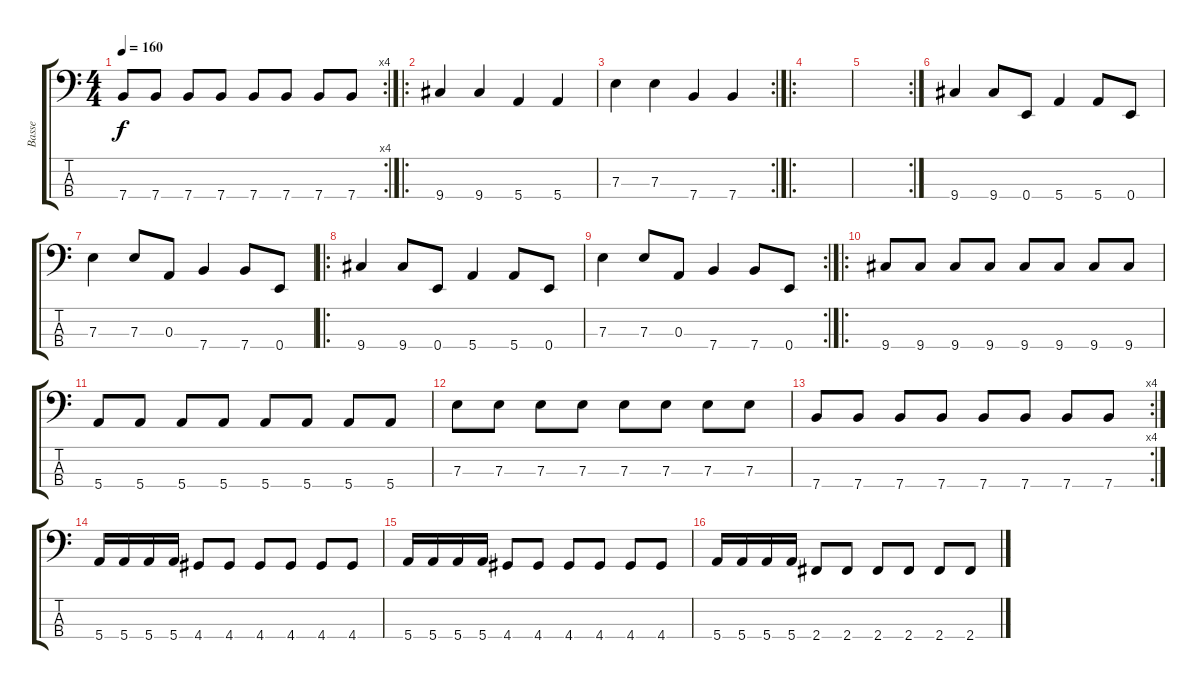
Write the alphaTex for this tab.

\track ("Basse" "Basse") {instrument electricbassfinger}
\staff {score tabs}
\tuning (G2 D2 A1 E1) {hide}
\rc 4
\ts (4 4)
\tempo 160
\clef f4
\ks c
7.4.8{dy f} 7.4.8 7.4.8 7.4.8 7.4.8 7.4.8 7.4.8 7.4.8 |
\ro
9.4.4 9.4.4 5.4.4 5.4.4 |
\rc 2
7.3.4 7.3.4 7.4.4 7.4.4 |
\ro
|
\rc 2
|
9.4.4 9.4.8 0.4.8 5.4.4 5.4.8 0.4.8 |
7.3.4 7.3.8 0.3.8 7.4.4 7.4.8 0.4.8 |
\ro
9.4.4 9.4.8 0.4.8 5.4.4 5.4.8 0.4.8 |
\rc 2
7.3.4 7.3.8 0.3.8 7.4.4 7.4.8 0.4.8 |
\ro
9.4.8 9.4.8 9.4.8 9.4.8 9.4.8 9.4.8 9.4.8 9.4.8 |
5.4.8 5.4.8 5.4.8 5.4.8 5.4.8 5.4.8 5.4.8 5.4.8 |
7.3.8 7.3.8 7.3.8 7.3.8 7.3.8 7.3.8 7.3.8 7.3.8 |
\rc 4
7.4.8 7.4.8 7.4.8 7.4.8 7.4.8 7.4.8 7.4.8 7.4.8 |
5.4.16 5.4.16 5.4.16 5.4.16 4.4.8 4.4.8 4.4.8 4.4.8 4.4.8 4.4.8 |
5.4.16 5.4.16 5.4.16 5.4.16 4.4.8 4.4.8 4.4.8 4.4.8 4.4.8 4.4.8 |
5.4.16 5.4.16 5.4.16 5.4.16 2.4.8 2.4.8 2.4.8 2.4.8 2.4.8 2.4.8
